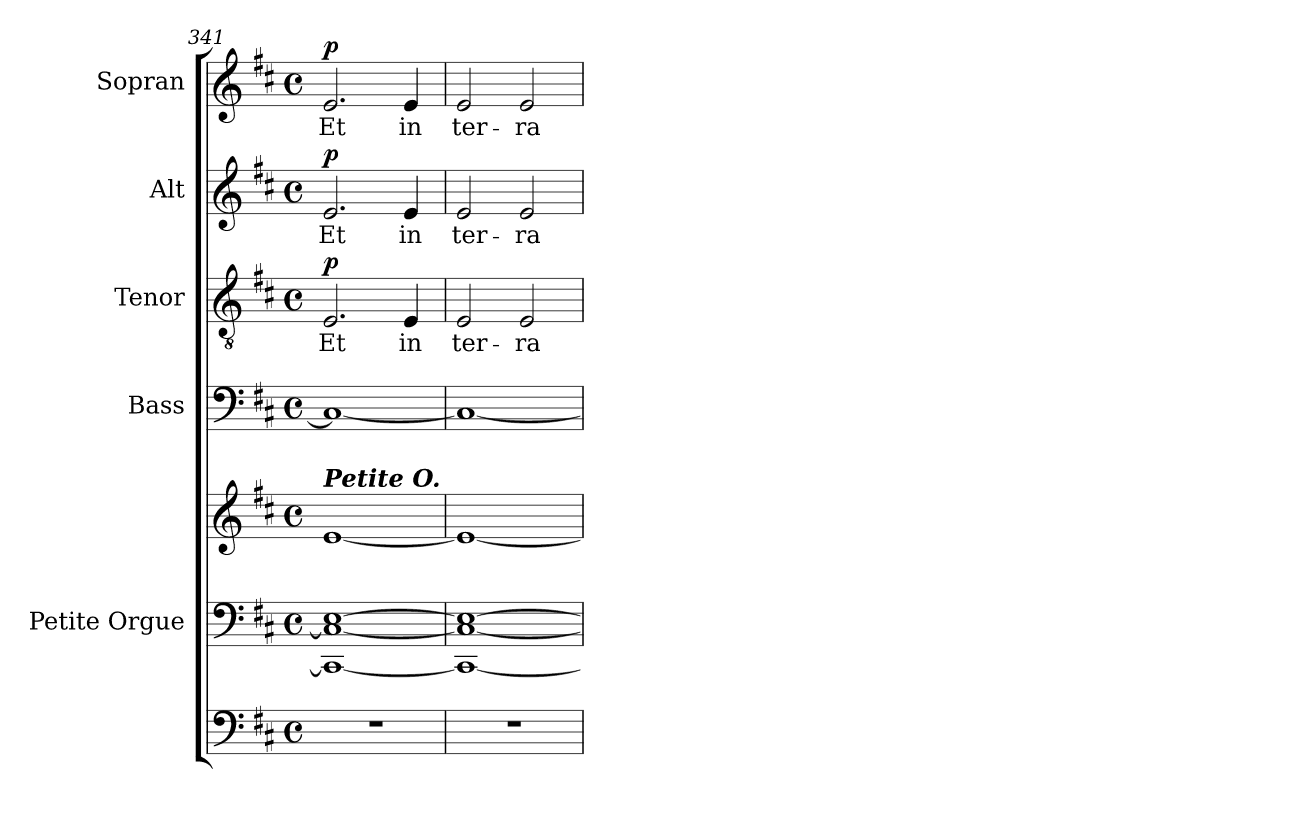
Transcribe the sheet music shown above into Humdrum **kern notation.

**kern	**kern	**kern	**kern	**kern	**text	**dynam	**kern	**text	**dynam	**kern	**text	**dynam
*part6	*part5	*part5	*part4	*part3	*part3	*part3	*part2	*part2	*part2	*part1	*part1	*part1
*staff7	*staff6	*staff5	*staff4	*staff3	*staff3	*staff3	*staff2	*staff2	*staff2	*staff1	*staff1	*staff1
*	*I"Petite Orgue	*	*I"Bass	*I"Tenor	*	*	*I"Alt	*	*	*I"Sopran	*	*
*	*I'Org. 1	*	*I'B.	*I'T.	*	*	*I'A.	*	*	*I'S.	*	*
*clefF4	*clefF4	*clefG2	*clefF4	*clefGv2	*	*	*clefG2	*	*	*clefG2	*	*
*k[f#c#]	*k[f#c#]	*k[f#c#]	*k[f#c#]	*k[f#c#]	*	*	*k[f#c#]	*	*	*k[f#c#]	*	*
*D:	*D:	*D:	*D:	*D:	*	*	*D:	*	*	*D:	*	*
*M4/4	*M4/4	*M4/4	*M4/4	*M4/4	*	*	*M4/4	*	*	*M4/4	*	*
*met(c)	*met(c)	*met(c)	*met(c)	*met(c)	*	*	*met(c)	*	*	*met(c)	*	*
=341	=341	=341	=341	=341	=341	=341	=341	=341	=341	=341	=341	=341
!	!	!LO:TX:a:Bi:t=Petite O.	!	!	!	!	!	!	!	!	!	!
!	!	!	!	!	!LO:LY:b	!LO:DY:a	!	!LO:LY:b	!LO:DY:a	!	!LO:LY:b	!LO:DY:a
1r	1CC_ 1C_ [1E	[1e	1C_	2.E/	Et	p	2.e/	Et	p	2.e/	Et	p
!	!	!	!	!	!LO:LY:b	!	!	!LO:LY:b	!	!	!LO:LY:b	!
.	.	.	.	4E/	in	.	4e/	in	.	4e/	in	.
!!LO:LB:g=z
=342	=342	=342	=342	=342	=342	=342	=342	=342	=342	=342	=342	=342
!	!	!	!	!	!LO:LY:b	!	!	!LO:LY:b	!	!	!LO:LY:b	!
1r	1CC_ 1C_ 1E_	1e_	1C_	2E/	ter-	.	2e/	ter-	.	2e/	ter-	.
!	!	!	!	!	!LO:LY:b	!	!	!LO:LY:b	!	!	!LO:LY:b	!
.	.	.	.	2E/	-ra	.	2e/	-ra	.	2e/	-ra	.
=	=	=	=	=	=	=	=	=	=	=	=	=
*-	*-	*-	*-	*-	*-	*-	*-	*-	*-	*-	*-	*-
